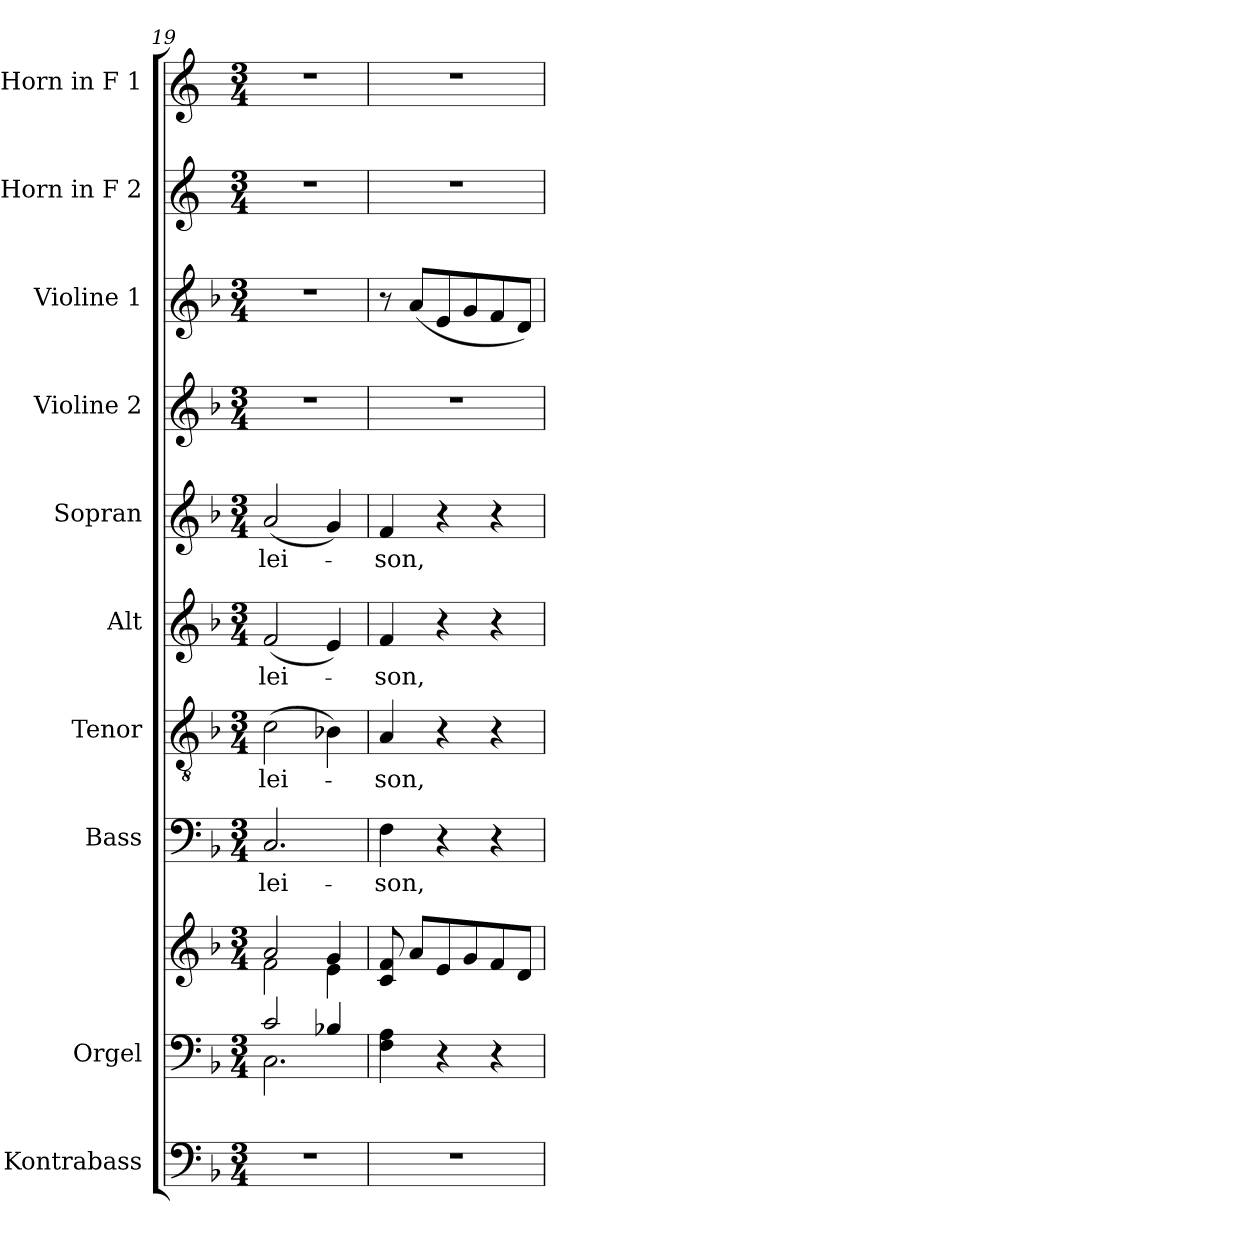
**kern	**kern	**kern	**kern	**text	**kern	**text	**kern	**text	**kern	**text	**kern	**kern	**kern	**kern
*part10	*part9	*part9	*part8	*part8	*part7	*part7	*part6	*part6	*part5	*part5	*part4	*part3	*part2	*part1
*staff11	*staff10	*staff9	*staff8	*staff8	*staff7	*staff7	*staff6	*staff6	*staff5	*staff5	*staff4	*staff3	*staff2	*staff1
*I"Kontrabass	*I"Orgel	*	*I"Bass	*	*I"Tenor	*	*I"Alt	*	*I"Sopran	*	*I"Violine 2	*I"Violine 1	*I"Horn in F 2	*I"Horn in F 1
*I'Kb.	*	*	*I'B.	*	*I'T.	*	*I'A.	*	*I'S.	*	*I'Vl. 2	*I'Vl. 1	*	*
!!LO:PB:g=z
*clefF4	*clefF4	*clefG2	*clefF4	*	*clefGv2	*	*clefG2	*	*clefG2	*	*clefG2	*clefG2	*clefG2	*clefG2
*ITrd7c12	*	*	*	*	*	*	*	*	*	*	*	*	*ITrd4c7	*ITrd4c7
*k[b-]	*k[b-]	*k[b-]	*k[b-]	*	*k[b-]	*	*k[b-]	*	*k[b-]	*	*k[b-]	*k[b-]	*k[b-]	*k[b-]
*F:	*F:	*F:	*F:	*	*F:	*	*F:	*	*F:	*	*F:	*F:	*F:	*F:
*M3/4	*M3/4	*M3/4	*M3/4	*	*M3/4	*	*M3/4	*	*M3/4	*	*M3/4	*M3/4	*M3/4	*M3/4
=19	=19	=19	=19	=19	=19	=19	=19	=19	=19	=19	=19	=19	=19	=19
*	*^	*^	*	*	*	*	*	*	*	*	*	*	*	*
!	!	!	!	!	!	!LO:LY:b	!	!LO:LY:b	!	!LO:LY:b	!	!LO:LY:b	!	!	!	!
2.r	2c!/	2.C!\	2a!/	2f!\	2.C/	-lei-	(>2c\	-lei-	(<2f/	-lei-	(<2a/	-lei-	2.r	2.r	2.r	2.r
.	4B-X!/	.	4g!/	4e!\	.	.	4B-X\)	.	4e/)	.	4g/)	.	.	.	.	.
*	*v	*v	*	*	*	*	*	*	*	*	*	*	*	*	*	*
=20	=20	=20	=20	=20	=20	=20	=20	=20	=20	=20	=20	=20	=20	=20	=20
!	!	!	!	!	!LO:LY:b	!	!LO:LY:b	!	!LO:LY:b	!	!LO:LY:b	!	!	!	!
*	*	*v	*v	*	*	*	*	*	*	*	*	*	*	*	*
2.r	4F!\ 4A!\	8c!/ 8f!/	4F\	-son,	4A/	-son,-	4f/	-son,	4f/	-son,	2.r	8r	2.r	2.r
.	.	8a/L	.	.	.	.	.	.	.	.	.	(<8a/L	.	.
.	4r	8e/	4r	.	4r	.	4r	.	4r	.	.	8e/	.	.
.	.	8g/	.	.	.	.	.	.	.	.	.	8g/	.	.
.	4r	8f/	4r	.	4r	.	4r	.	4r	.	.	8f/	.	.
.	.	8d/J	.	.	.	.	.	.	.	.	.	8d/J)	.	.
=	=	=	=	=	=	=	=	=	=	=	=	=	=	=
*-	*-	*-	*-	*-	*-	*-	*-	*-	*-	*-	*-	*-	*-	*-
